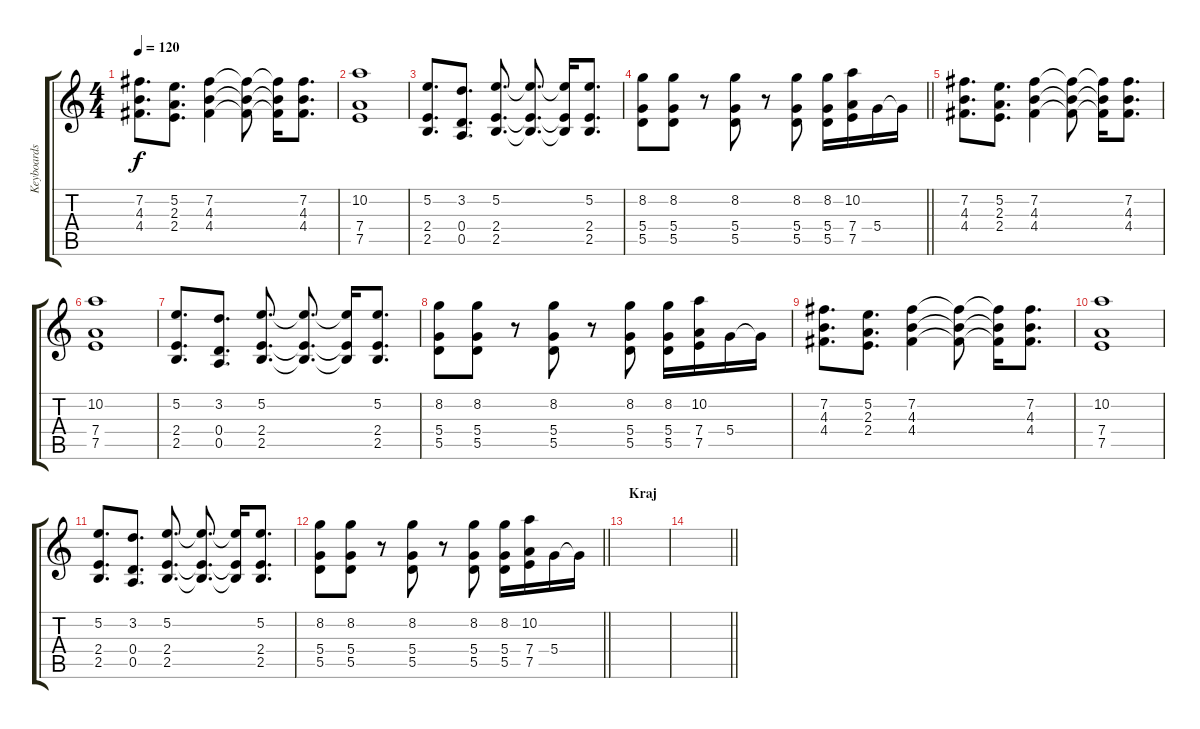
\track ("Keyboards" "Keyboards") {instrument electricguitarjazz}
\staff {score tabs}
\tuning (E4 B3 G3 D3 A2 D2) {hide}
\ts (4 4)
\tempo 120
\clef g2
\ks c
(7.2 4.3 4.4).8{d dy f} (5.2 2.3 2.4).8{d} (7.2 4.3 4.4).4 (7.2{t} 4.3{t} 4.4{t}).8 (7.2{t} 4.3{t} 4.4{t}).16 (7.2 4.3 4.4).8{d} |
(10.2 7.4 7.5).1 |
(5.2 2.4 2.5).8{d} (3.2 0.4 0.5).8{d} (5.2 2.4 2.5).8{d} (5.2{t} 2.4{t} 2.5{t}).8{d} (5.2{t} 2.4{t} 2.5{t}).16 (5.2 2.4 2.5).8{d} |
\barLineRight lightlight
(8.2 5.4 5.5).8 (8.2 5.4 5.5).8 r.8 (8.2 5.4 5.5).8 r.8 (8.2 5.4 5.5).8 (8.2 5.4 5.5).16 (10.2 7.4 7.5).16 5.4.16 5.4{t}.16 |
(7.2 4.3 4.4).8{d} (5.2 2.3 2.4).8{d} (7.2 4.3 4.4).4 (7.2{t} 4.3{t} 4.4{t}).8 (7.2{t} 4.3{t} 4.4{t}).16 (7.2 4.3 4.4).8{d} |
(10.2 7.4 7.5).1 |
(5.2 2.4 2.5).8{d} (3.2 0.4 0.5).8{d} (5.2 2.4 2.5).8{d} (5.2{t} 2.4{t} 2.5{t}).8{d} (5.2{t} 2.4{t} 2.5{t}).16 (5.2 2.4 2.5).8{d} |
(8.2 5.4 5.5).8 (8.2 5.4 5.5).8 r.8 (8.2 5.4 5.5).8 r.8 (8.2 5.4 5.5).8 (8.2 5.4 5.5).16 (10.2 7.4 7.5).16 5.4.16 5.4{t}.16 |
(7.2 4.3 4.4).8{d} (5.2 2.3 2.4).8{d} (7.2 4.3 4.4).4 (7.2{t} 4.3{t} 4.4{t}).8 (7.2{t} 4.3{t} 4.4{t}).16 (7.2 4.3 4.4).8{d} |
(10.2 7.4 7.5).1 |
(5.2 2.4 2.5).8{d} (3.2 0.4 0.5).8{d} (5.2 2.4 2.5).8{d} (5.2{t} 2.4{t} 2.5{t}).8{d} (5.2{t} 2.4{t} 2.5{t}).16 (5.2 2.4 2.5).8{d} |
\barLineRight lightlight
(8.2 5.4 5.5).8 (8.2 5.4 5.5).8 r.8 (8.2 5.4 5.5).8 r.8 (8.2 5.4 5.5).8 (8.2 5.4 5.5).16 (10.2 7.4 7.5).16 5.4.16 5.4{t}.16 |
\section ("" "Kraj")
|
\barLineRight lightlight
